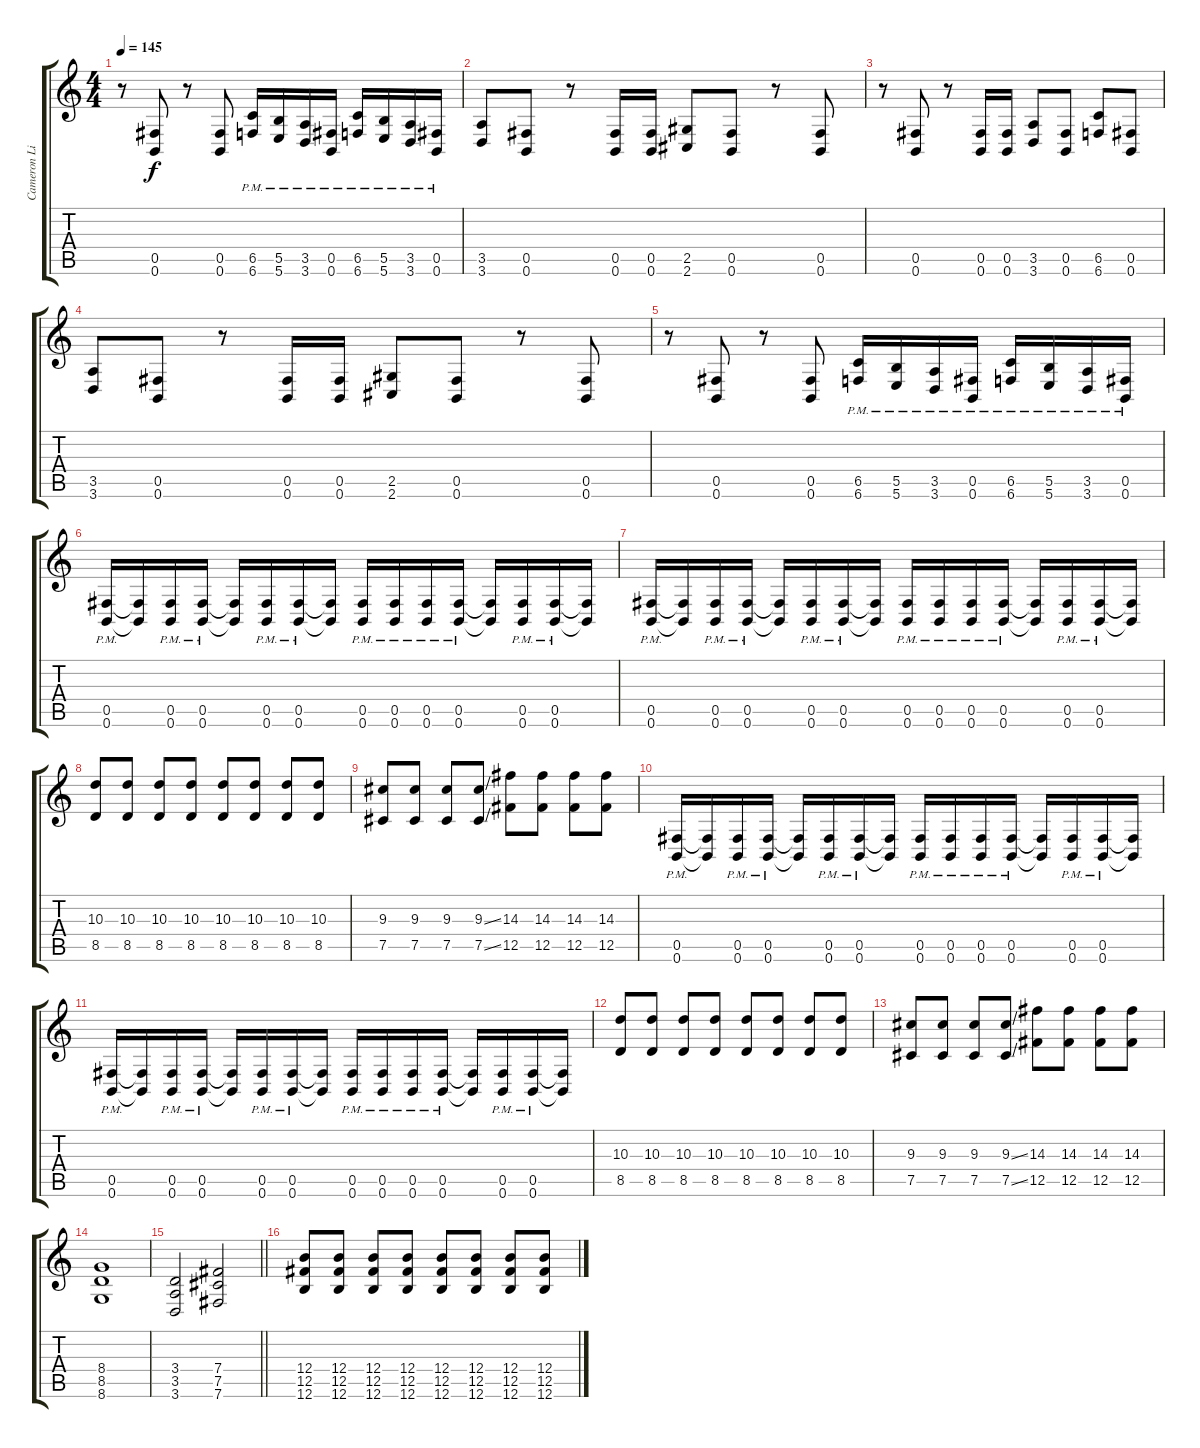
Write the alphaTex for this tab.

\track ("Cameron Liddell" "Cameron Li") {instrument distortionguitar}
\staff {score tabs}
\tuning (Db4 Ab3 E3 B2 Gb2 B1) {hide}
\ts (4 4)
\tempo 145
\clef g2
\ks c
r.8{dy f} (0.5 0.6).8 r.8 (0.5 0.6).8 (6.5{pm} 6.6{pm}).16 (5.5{pm} 5.6{pm}).16 (3.5{pm} 3.6{pm}).16 (0.5{pm} 0.6{pm}).16 (6.5{pm} 6.6{pm}).16 (5.5{pm} 5.6{pm}).16 (3.5{pm} 3.6{pm}).16 (0.5{pm} 0.6{pm}).16 |
(3.5 3.6).8 (0.5 0.6).8 r.8 (0.5 0.6).16 (0.5 0.6).16 (2.5 2.6).8 (0.5 0.6).8 r.8 (0.5 0.6).8 |
r.8 (0.5 0.6).8 r.8 (0.5 0.6).16 (0.5 0.6).16 (3.5 3.6).8 (0.5 0.6).8 (6.5 6.6).8 (0.5 0.6).8 |
(3.5 3.6).8 (0.5 0.6).8 r.8 (0.5 0.6).16 (0.5 0.6).16 (2.5 2.6).8 (0.5 0.6).8 r.8 (0.5 0.6).8 |
r.8 (0.5 0.6).8 r.8 (0.5 0.6).8 (6.5{pm} 6.6{pm}).16 (5.5{pm} 5.6{pm}).16 (3.5{pm} 3.6{pm}).16 (0.5{pm} 0.6{pm}).16 (6.5{pm} 6.6{pm}).16 (5.5{pm} 5.6{pm}).16 (3.5{pm} 3.6{pm}).16 (0.5{pm} 0.6{pm}).16 |
(0.5{pm} 0.6{pm}).16 (0.5{t} 0.6{t}).16 (0.5{pm} 0.6{pm}).16 (0.5{pm} 0.6{pm}).16 (0.5{t} 0.6{t}).16 (0.5{pm} 0.6{pm}).16 (0.5{pm} 0.6{pm}).16 (0.5{t} 0.6{t}).16 (0.5{pm} 0.6{pm}).16 (0.5{pm} 0.6{pm}).16 (0.5{pm} 0.6{pm}).16 (0.5{pm} 0.6{pm}).16 (0.5{t} 0.6{t}).16 (0.5{pm} 0.6{pm}).16 (0.5{pm} 0.6{pm}).16 (0.5{t} 0.6{t}).16 |
(0.5{pm} 0.6{pm}).16 (0.5{t} 0.6{t}).16 (0.5{pm} 0.6{pm}).16 (0.5{pm} 0.6{pm}).16 (0.5{t} 0.6{t}).16 (0.5{pm} 0.6{pm}).16 (0.5{pm} 0.6{pm}).16 (0.5{t} 0.6{t}).16 (0.5{pm} 0.6{pm}).16 (0.5{pm} 0.6{pm}).16 (0.5{pm} 0.6{pm}).16 (0.5{pm} 0.6{pm}).16 (0.5{t} 0.6{t}).16 (0.5{pm} 0.6{pm}).16 (0.5{pm} 0.6{pm}).16 (0.5{t} 0.6{t}).16 |
(10.3 8.5).8 (10.3 8.5).8 (10.3 8.5).8 (10.3 8.5).8 (10.3 8.5).8 (10.3 8.5).8 (10.3 8.5).8 (10.3 8.5).8 |
(9.3 7.5).8 (9.3 7.5).8 (9.3 7.5).8 (9.3{ss} 7.5{ss}).8 (14.3 12.5).8 (14.3 12.5).8 (14.3 12.5).8 (14.3 12.5).8 |
(0.5{pm} 0.6{pm}).16 (0.5{t} 0.6{t}).16 (0.5{pm} 0.6{pm}).16 (0.5{pm} 0.6{pm}).16 (0.5{t} 0.6{t}).16 (0.5{pm} 0.6{pm}).16 (0.5{pm} 0.6{pm}).16 (0.5{t} 0.6{t}).16 (0.5{pm} 0.6{pm}).16 (0.5{pm} 0.6{pm}).16 (0.5{pm} 0.6{pm}).16 (0.5{pm} 0.6{pm}).16 (0.5{t} 0.6{t}).16 (0.5{pm} 0.6{pm}).16 (0.5{pm} 0.6{pm}).16 (0.5{t} 0.6{t}).16 |
(0.5{pm} 0.6{pm}).16 (0.5{t} 0.6{t}).16 (0.5{pm} 0.6{pm}).16 (0.5{pm} 0.6{pm}).16 (0.5{t} 0.6{t}).16 (0.5{pm} 0.6{pm}).16 (0.5{pm} 0.6{pm}).16 (0.5{t} 0.6{t}).16 (0.5{pm} 0.6{pm}).16 (0.5{pm} 0.6{pm}).16 (0.5{pm} 0.6{pm}).16 (0.5{pm} 0.6{pm}).16 (0.5{t} 0.6{t}).16 (0.5{pm} 0.6{pm}).16 (0.5{pm} 0.6{pm}).16 (0.5{t} 0.6{t}).16 |
(10.3 8.5).8 (10.3 8.5).8 (10.3 8.5).8 (10.3 8.5).8 (10.3 8.5).8 (10.3 8.5).8 (10.3 8.5).8 (10.3 8.5).8 |
(9.3 7.5).8 (9.3 7.5).8 (9.3 7.5).8 (9.3{ss} 7.5{ss}).8 (14.3 12.5).8 (14.3 12.5).8 (14.3 12.5).8 (14.3 12.5).8 |
(8.4 8.5 8.6).1 |
\barLineRight lightlight
(3.4 3.5 3.6).2 (7.4 7.5 7.6).2 |
(12.4 12.5 12.6).8 (12.4 12.5 12.6).8 (12.4 12.5 12.6).8 (12.4 12.5 12.6).8 (12.4 12.5 12.6).8 (12.4 12.5 12.6).8 (12.4 12.5 12.6).8 (12.4 12.5 12.6).8
